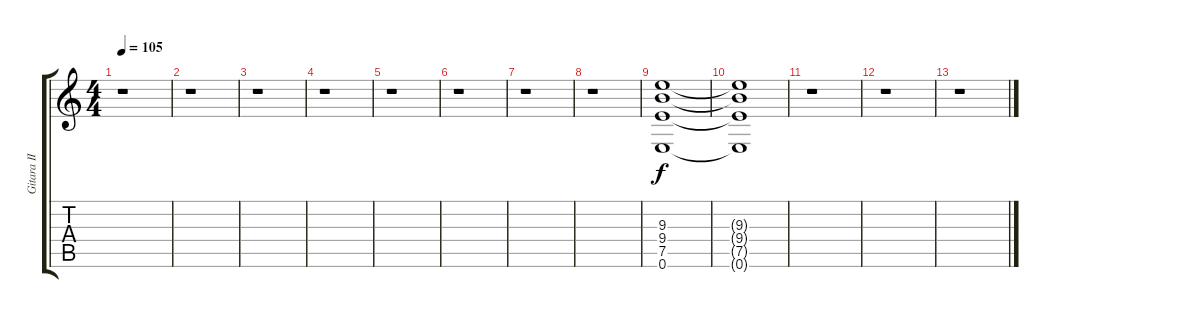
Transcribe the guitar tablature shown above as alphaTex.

\track ("Gitara II" "Gitara II") {instrument distortionguitar}
\staff {score tabs}
\tuning (E4 B3 G3 D3 A2 E2) {hide}
\ts (4 4)
\tempo 105
\clef g2
\ks c
r.1{dy f} |
r.1 |
r.1 |
r.1 |
r.1 |
r.1 |
r.1 |
r.1 |
(9.3 9.4 7.5 0.6).1 |
(9.3{t} 9.4{t} 7.5{t} 0.6{t}).1 |
r.1 |
r.1 |
r.1
